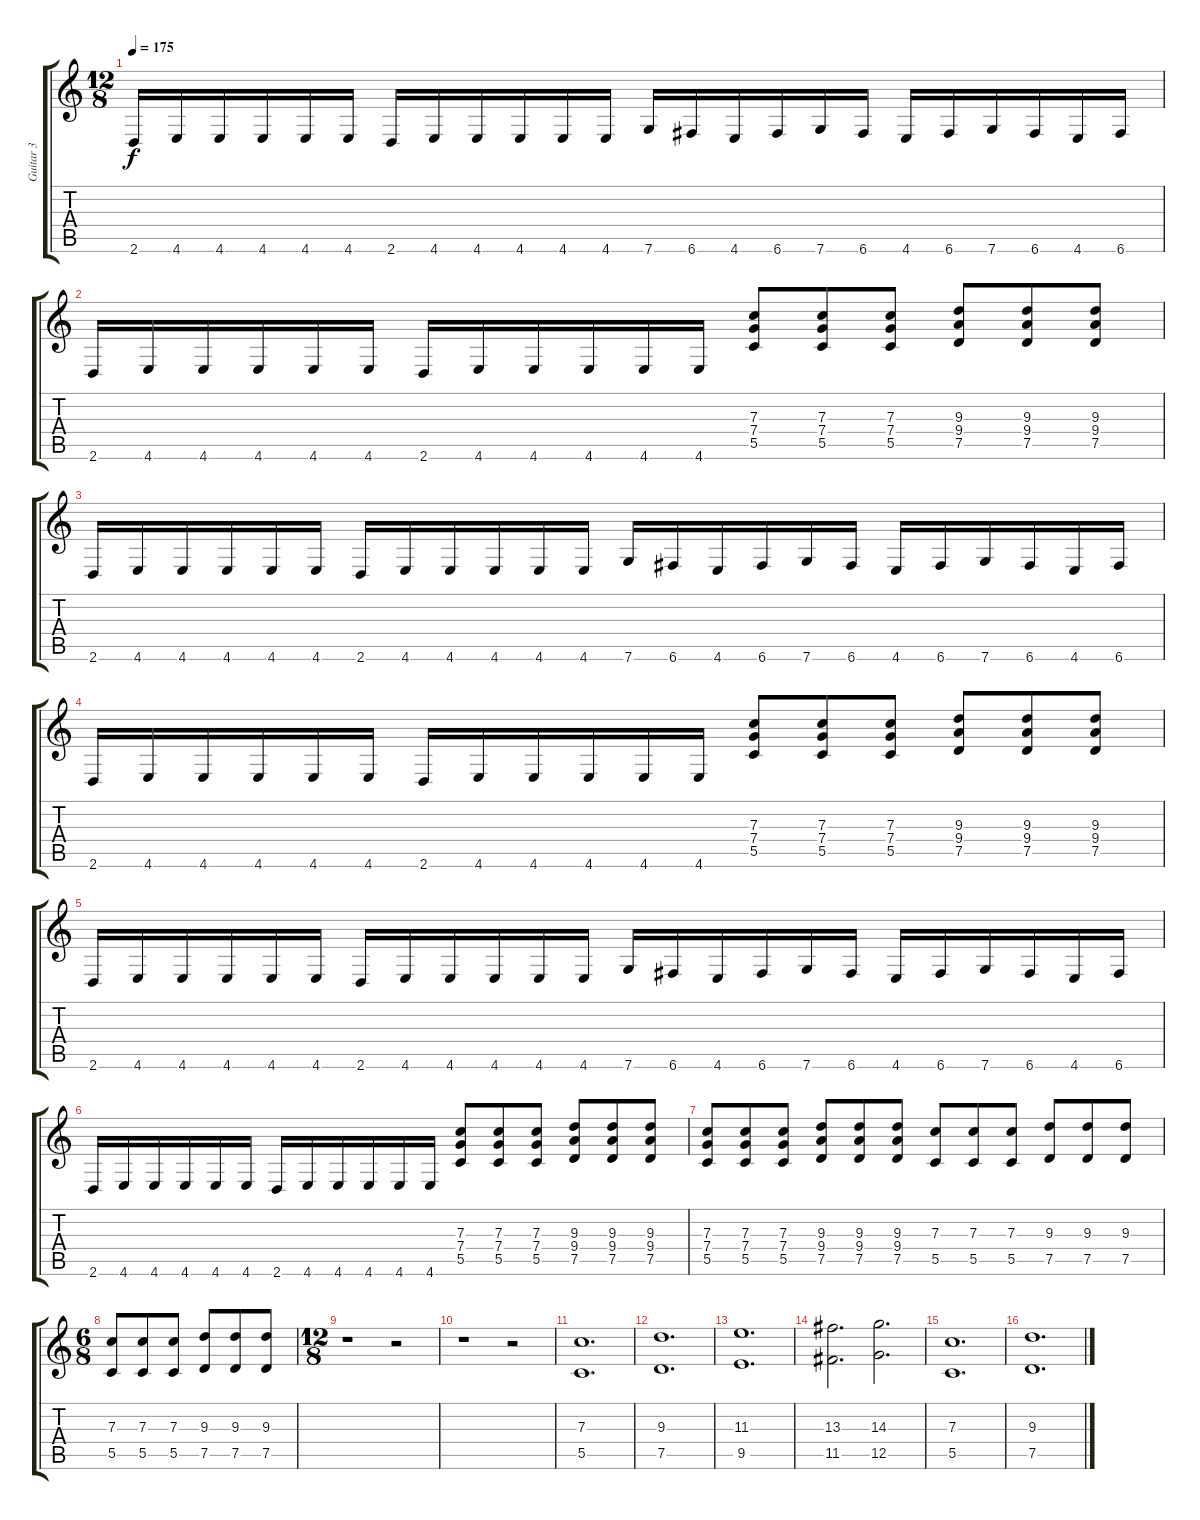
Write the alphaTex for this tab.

\track ("Guitar 3" "Guitar 3") {instrument distortionguitar}
\staff {score tabs}
\tuning (D4 A3 F3 C3 G2 C2) {hide}
\ts (12 8)
\tempo 175
\clef g2
\ks c
2.6.16{dy f} 4.6.16 4.6.16 4.6.16 4.6.16 4.6.16 2.6.16 4.6.16 4.6.16 4.6.16 4.6.16 4.6.16 7.6.16 6.6.16 4.6.16 6.6.16 7.6.16 6.6.16 4.6.16 6.6.16 7.6.16 6.6.16 4.6.16 6.6.16 |
2.6.16 4.6.16 4.6.16 4.6.16 4.6.16 4.6.16 2.6.16 4.6.16 4.6.16 4.6.16 4.6.16 4.6.16 (7.3 7.4 5.5).8 (7.3 7.4 5.5).8 (7.3 7.4 5.5).8 (9.3 9.4 7.5).8 (9.3 9.4 7.5).8 (9.3 9.4 7.5).8 |
2.6.16 4.6.16 4.6.16 4.6.16 4.6.16 4.6.16 2.6.16 4.6.16 4.6.16 4.6.16 4.6.16 4.6.16 7.6.16 6.6.16 4.6.16 6.6.16 7.6.16 6.6.16 4.6.16 6.6.16 7.6.16 6.6.16 4.6.16 6.6.16 |
2.6.16 4.6.16 4.6.16 4.6.16 4.6.16 4.6.16 2.6.16 4.6.16 4.6.16 4.6.16 4.6.16 4.6.16 (7.3 7.4 5.5).8 (7.3 7.4 5.5).8 (7.3 7.4 5.5).8 (9.3 9.4 7.5).8 (9.3 9.4 7.5).8 (9.3 9.4 7.5).8 |
2.6.16 4.6.16 4.6.16 4.6.16 4.6.16 4.6.16 2.6.16 4.6.16 4.6.16 4.6.16 4.6.16 4.6.16 7.6.16 6.6.16 4.6.16 6.6.16 7.6.16 6.6.16 4.6.16 6.6.16 7.6.16 6.6.16 4.6.16 6.6.16 |
2.6.16 4.6.16 4.6.16 4.6.16 4.6.16 4.6.16 2.6.16 4.6.16 4.6.16 4.6.16 4.6.16 4.6.16 (7.3 7.4 5.5).8 (7.3 7.4 5.5).8 (7.3 7.4 5.5).8 (9.3 9.4 7.5).8 (9.3 9.4 7.5).8 (9.3 9.4 7.5).8 |
(7.3 7.4 5.5).8 (7.3 7.4 5.5).8 (7.3 7.4 5.5).8 (9.3 9.4 7.5).8 (9.3 9.4 7.5).8 (9.3 9.4 7.5).8 (7.3 5.5).8 (7.3 5.5).8 (7.3 5.5).8 (9.3 7.5).8 (9.3 7.5).8 (9.3 7.5).8 |
\ts (6 8)
(7.3 5.5).8 (7.3 5.5).8 (7.3 5.5).8 (9.3 7.5).8 (9.3 7.5).8 (9.3 7.5).8 |
\ts (12 8)
r.1 r.2 |
r.1 r.2 |
(7.3 5.5).1{d} |
(9.3 7.5).1{d} |
(11.3 9.5).1{d} |
(13.3 11.5).2{d} (14.3 12.5).2{d} |
(7.3 5.5).1{d} |
(9.3 7.5).1{d}
